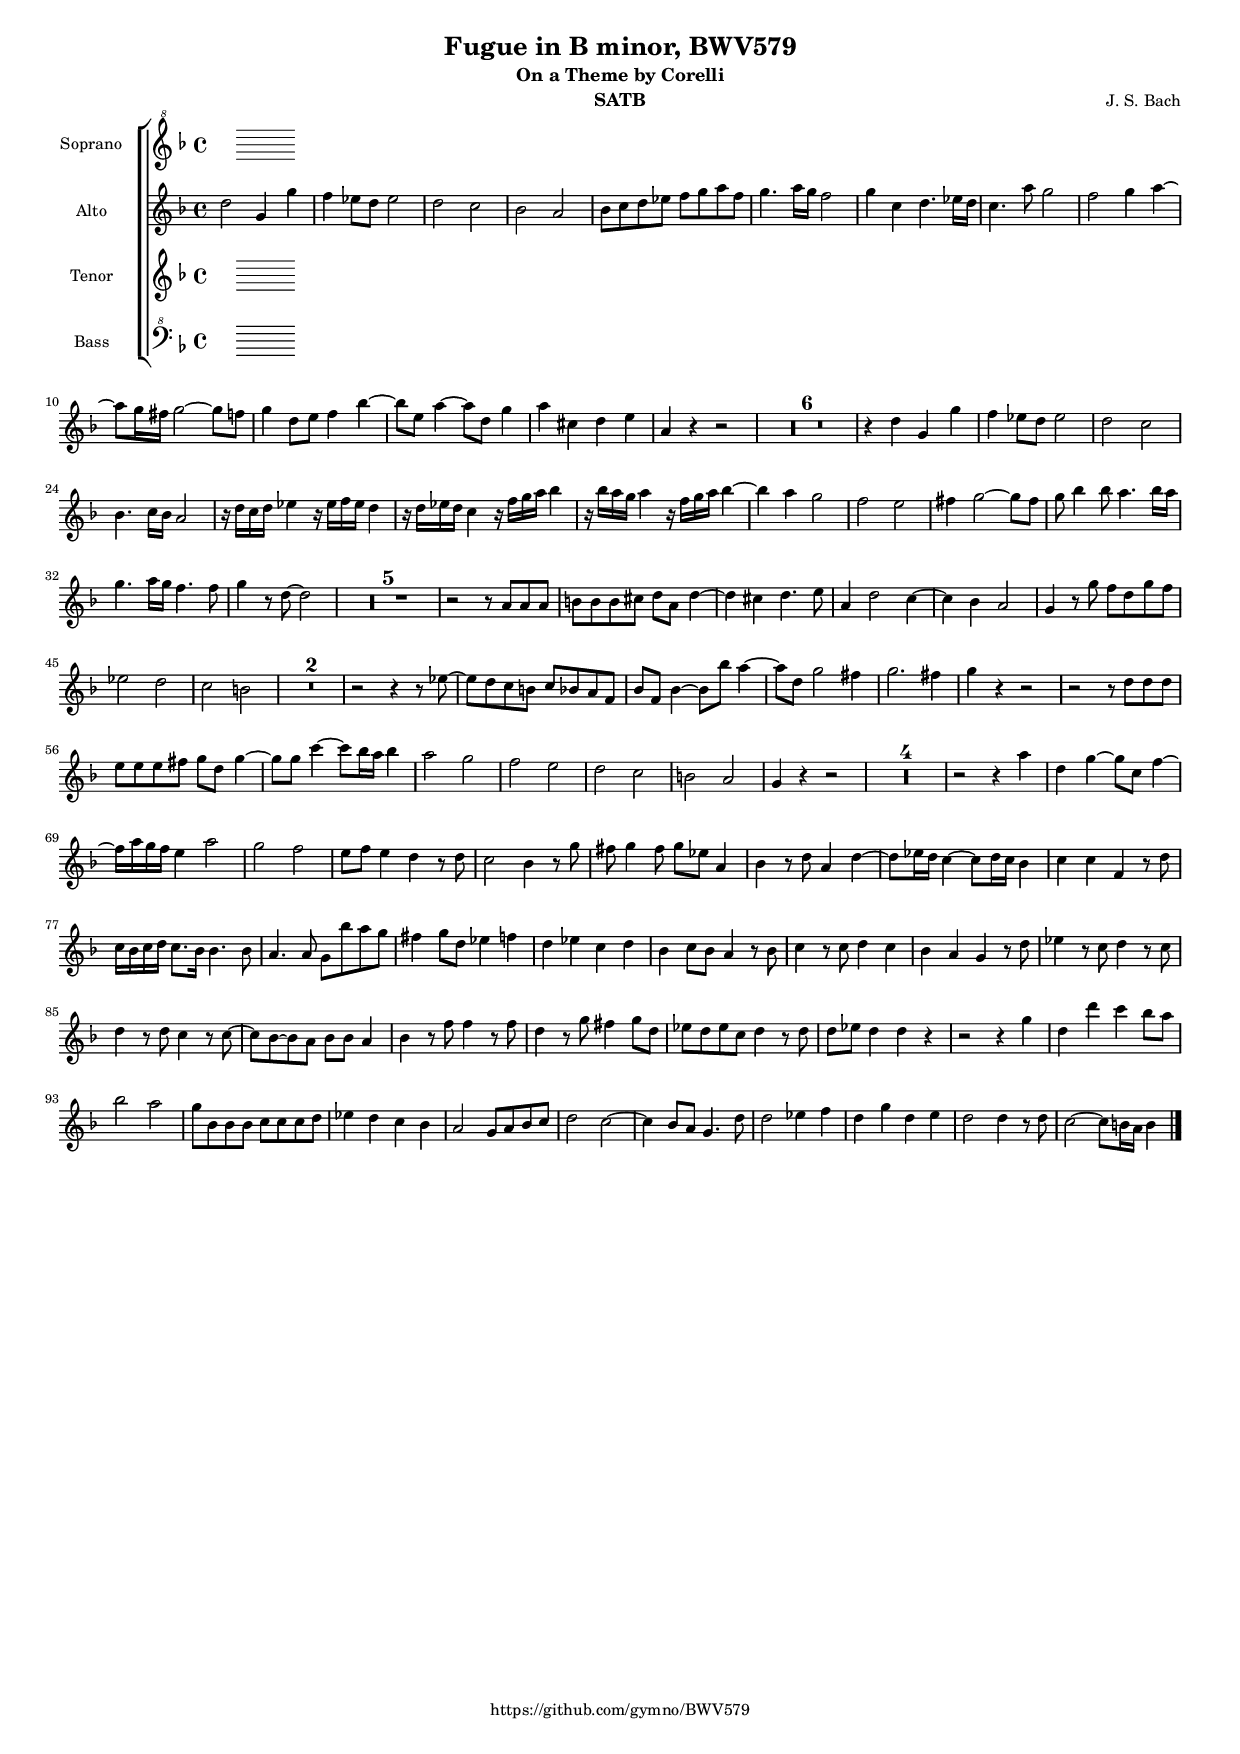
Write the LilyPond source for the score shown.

\version "2.24.0"

\version "2.24.0"

soprano=\new Voice \compressMMRests { \relative c'''{
  \set Staff.instrumentName=#"Soprano"
  \set Staff.midiInstrument = #"recorder"
  \time 4/4
  \key g \minor
  \clef "treble^8"


%\set Score.skipTypesetting = ##t

  
\set Score.skipTypesetting = ##f
\bar "|." }}   %*********************************


\version "2.24.0"

alto=\new Voice \compressMMRests { \relative c'' {
  \set Staff.instrumentName=#"Alto"
  \set Staff.midiInstrument = #"recorder"
  \time 4/4
  \key g \minor

%\set Score.skipTypesetting = ##t
  %%0
  
  d2 g,4 g'| f es8 d es2 | d2 c | bes a|
  bes8 c d es f g a f | g4. a16 g f2| g4 c, d4. es16 d | c4. a'8 g2| f g4 a~|
  %%10
  a8 g16 fis g2~ g8 f|g4 d8 e f4 bes~|bes8 e, a4~ a8 d, g4|a4 cis, d e|a, r4 r2|
  R1*6|
  %%21
  r4 d g, g'|f es8 d es2|d c|bes4. c16 bes a2|
  r16 d c d es4 r16 es f es d4|r16 d es d c4 r16 f g a bes4|
  r16 bes a g a4 r16 f g a bes4~|bes4 a g2|f e|
  %%30
  fis4 g2~ g8 fis|g bes4 bes8 a4. bes16 a|g4. a16 g f4. f8|
  g4 r8 d~ d2|R1*5|r2 r8 a a a|
  %%40
  b b b cis d a d4~|d4 cis d4. e8|a,4 d2 c4~|
  c bes a2|g4 r8 g' f d g f|es2 d|
  c b|R1*2|r2 r4 r8 es~|
  %%50
  es d c b c bes a f|bes f bes4~ bes8 bes' a4~|
  a8 d, g2 fis4|g2. fis4|g4 r r2|r2 r8 d d d|
  e e e fis g d g4~|g8 g c4~ c8 bes16 a bes4|a2 g2|f e|
  %%60
  d c|b a|g4 r r2|R1*4|r2 r4 a'|d, g~ g8 c, f4~|f16 a g f e4 a2|
  %%70
  g f|e8 f e4 d r8 d|c2 bes4 r8 g'|fis g4 fis8 g es a,4|bes r8 d a4 d~|d8 es16 d c4~ c8 d16 c bes4|
  c c f, r8 d'|c16bes c d c8. bes16 bes4. bes8|a4. a8 g bes' a g|
  fis4 g8 d es4 f|
  %%80
  d es c d|bes c8 bes a4 r8 bes8|
  c4 r8 c d4 c|bes a g r8 d'|es4 r8 c d4 r8 c8|
  d4 r8 d c4 r8 c~|c bes~ bes a bes bes a4|
  bes r8 f' f4 r8 f|d4 r8 g fis4 g8 d|es d es c d4 r8 d|
  %%90
  d es d4 d r|r2 r4 g|d d'c bes8 a|bes2 a|
  g8 bes, bes bes c c c d|es4 d c bes|a2 g8 a bes c|
  d2 c~|c4 bes8 a g4. d'8|d2 es4 f|
  d g d e|d2 d4 r8 d|c2~ c8 b16 a b4


  
\set Score.skipTypesetting = ##f
\bar "|." }}   %*********************************


\version "2.24.0"

tenor=\new Voice \compressMMRests { \relative c'' {
  \set Staff.instrumentName=#"Tenor"
  \set Staff.midiInstrument = #"recorder"
  \time 4/4
  \key g \minor

%\set Score.skipTypesetting = ##t
  
  
\set Score.skipTypesetting = ##f
\bar "|." }}   %*********************************


\version "2.24.0"

base=\new Voice \compressMMRests { \relative c'{
  \set Staff.instrumentName=#"Bass"
  \set Staff.midiInstrument = #"recorder"
  \time 4/4
  \key g \minor
  \clef "bass^8"

%\set Score.skipTypesetting = ##t

  
\set Score.skipTypesetting = ##f
\bar "|." }}   %*********************************




global= {
  \time 4/4
  \key d \minor
}

music = {
  <<
    \tag #'score \tag #'sop \new Staff { << \global \soprano >> }
    \tag #'score \tag #'alt \new Staff { << \global \alto>> }
    \tag #'score \tag #'ten \new Staff { << \global \tenor>> }
    \tag #'score \tag #'bas \new Staff { << \global \base>> }
  >>
}
%%showFirstLength = R1*21

#(set-global-staff-size 14)
\book {
  \header{
    title = "Fugue in B minor, BWV579"
    composer = "J. S. Bach"
    instrument = "SATB"
    subtitle = "On a Theme by Corelli"
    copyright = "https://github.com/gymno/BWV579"
  }

  \paper {
    oddHeaderMarkup = \markup \fill-line
    { 
      \unless \on-first-page \fromproperty #'header:instrument 
      \unless \on-first-page \fromproperty #'header:title 
      \if \should-print-page-number \fromproperty #'page:page-number-string    
    }
    evenHeaderMarkup = \oddHeaderMarkup
  }

  \score {
    \new StaffGroup \keepWithTag #'score \music
    \layout { }
    \midi {
      \context {
        \Score
        tempoWholesPerMinute = #(ly:make-moment 120 4)
      }
    }
  }
}


